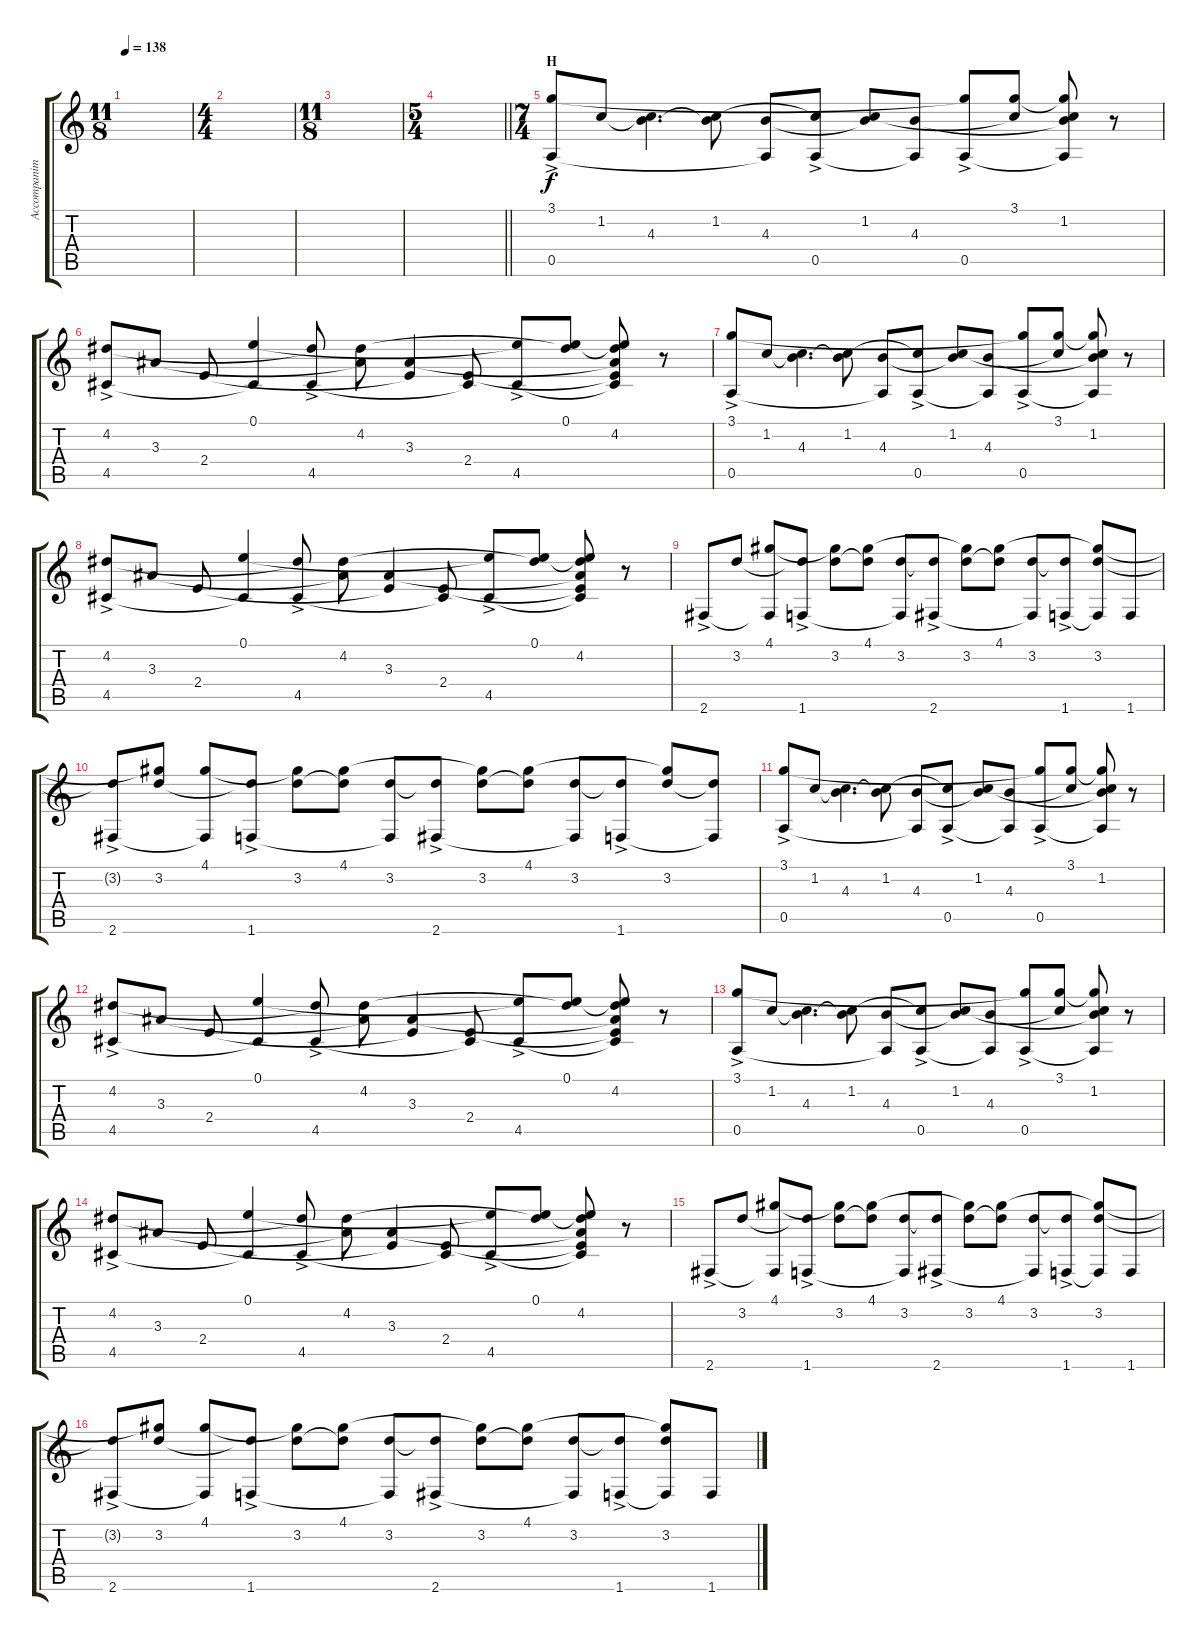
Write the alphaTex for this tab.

\track ("Accompaniment R" "Accompanim") {instrument acousticguitarsteel}
\staff {score tabs}
\tuning (E4 B3 G3 D3 A2 E2) {hide}
\ts (11 8)
\tempo 138
\clef g2
\ks c
|
\ts (4 4)
|
\ts (11 8)
|
\ts (5 4)
\barLineRight lightlight
|
\ts (7 4)
\section ("" "H")
(3.1 0.5{ac}).8{balance 12} 1.2.8 (1.2{t} 4.3).4{d} (1.2 4.3{t}).8 (4.3 0.5{t}).8 (1.2{t} 0.5{ac}).8 (1.2 4.3{t}).8 (4.3 0.5{t}).8 (3.1{t} 0.5{ac}).8 (3.1 1.2{t}).8 (3.1{t} 1.2 4.3{t} 0.5{t}).8 r.8 |
(4.2 4.5{ac}).8 3.3.8 2.4.8 (0.1 4.5{t}).4 (4.2{t} 4.5{ac}).8 (4.2 3.3{t}).8 (3.3 2.4{t}).4 (2.4 4.5{t}).8 (0.1{t} 4.5{ac}).8 (0.1 4.2{t}).8 (0.1{t} 4.2 3.3{t} 2.4{t} 4.5{t}).8 r.8 |
(3.1 0.5{ac}).8 1.2.8 (1.2{t} 4.3).4{d} (1.2 4.3{t}).8 (4.3 0.5{t}).8 (1.2{t} 0.5{ac}).8 (1.2 4.3{t}).8 (4.3 0.5{t}).8 (3.1{t} 0.5{ac}).8 (3.1 1.2{t}).8 (3.1{t} 1.2 4.3{t} 0.5{t}).8 r.8 |
(4.2 4.5{ac}).8 3.3.8 2.4.8 (0.1 4.5{t}).4 (4.2{t} 4.5{ac}).8 (4.2 3.3{t}).8 (3.3 2.4{t}).4 (2.4 4.5{t}).8 (0.1{t} 4.5{ac}).8 (0.1 4.2{t}).8 (0.1{t} 4.2 3.3{t} 2.4{t} 4.5{t}).8 r.8 |
2.6{ac}.8 3.2.8 (4.1 2.6{t}).8 (3.2{t} 1.6{ac}).8 (4.1{t} 3.2).8 (4.1 3.2{t}).8 (3.2 1.6{t}).8 (3.2{t} 2.6{ac}).8 (4.1{t} 3.2).8 (4.1 3.2{t}).8 (3.2 2.6{t}).8 (3.2{t} 1.6{ac}).8 (4.1{t} 3.2 1.6{t}).8 1.6.8 |
(3.2{t} 2.6{ac}).8 (4.1{t} 3.2).8 (4.1 2.6{t}).8 (3.2{t} 1.6{ac}).8 (4.1{t} 3.2).8 (4.1 3.2{t}).8 (3.2 1.6{t}).8 (3.2{t} 2.6{ac}).8 (4.1{t} 3.2).8 (4.1 3.2{t}).8 (3.2 2.6{t}).8 (3.2{t} 1.6{ac}).8 (4.1{t} 3.2).8 (3.2{t} 1.6{t}).8 |
(3.1 0.5{ac}).8 1.2.8 (1.2{t} 4.3).4{d} (1.2 4.3{t}).8 (4.3 0.5{t}).8 (1.2{t} 0.5{ac}).8 (1.2 4.3{t}).8 (4.3 0.5{t}).8 (3.1{t} 0.5{ac}).8 (3.1 1.2{t}).8 (3.1{t} 1.2 4.3{t} 0.5{t}).8 r.8 |
(4.2 4.5{ac}).8 3.3.8 2.4.8 (0.1 4.5{t}).4 (4.2{t} 4.5{ac}).8 (4.2 3.3{t}).8 (3.3 2.4{t}).4 (2.4 4.5{t}).8 (0.1{t} 4.5{ac}).8 (0.1 4.2{t}).8 (0.1{t} 4.2 3.3{t} 2.4{t} 4.5{t}).8 r.8 |
(3.1 0.5{ac}).8 1.2.8 (1.2{t} 4.3).4{d} (1.2 4.3{t}).8 (4.3 0.5{t}).8 (1.2{t} 0.5{ac}).8 (1.2 4.3{t}).8 (4.3 0.5{t}).8 (3.1{t} 0.5{ac}).8 (3.1 1.2{t}).8 (3.1{t} 1.2 4.3{t} 0.5{t}).8 r.8 |
(4.2 4.5{ac}).8 3.3.8 2.4.8 (0.1 4.5{t}).4 (4.2{t} 4.5{ac}).8 (4.2 3.3{t}).8 (3.3 2.4{t}).4 (2.4 4.5{t}).8 (0.1{t} 4.5{ac}).8 (0.1 4.2{t}).8 (0.1{t} 4.2 3.3{t} 2.4{t} 4.5{t}).8 r.8 |
2.6{ac}.8 3.2.8 (4.1 2.6{t}).8 (3.2{t} 1.6{ac}).8 (4.1{t} 3.2).8 (4.1 3.2{t}).8 (3.2 1.6{t}).8 (3.2{t} 2.6{ac}).8 (4.1{t} 3.2).8 (4.1 3.2{t}).8 (3.2 2.6{t}).8 (3.2{t} 1.6{ac}).8 (4.1{t} 3.2 1.6{t}).8 1.6.8 |
(3.2{t} 2.6{ac}).8 (4.1{t} 3.2).8 (4.1 2.6{t}).8 (3.2{t} 1.6{ac}).8 (4.1{t} 3.2).8 (4.1 3.2{t}).8 (3.2 1.6{t}).8 (3.2{t} 2.6{ac}).8 (4.1{t} 3.2).8 (4.1 3.2{t}).8 (3.2 2.6{t}).8 (3.2{t} 1.6{ac}).8 (4.1{t} 3.2 1.6{t}).8 1.6.8
